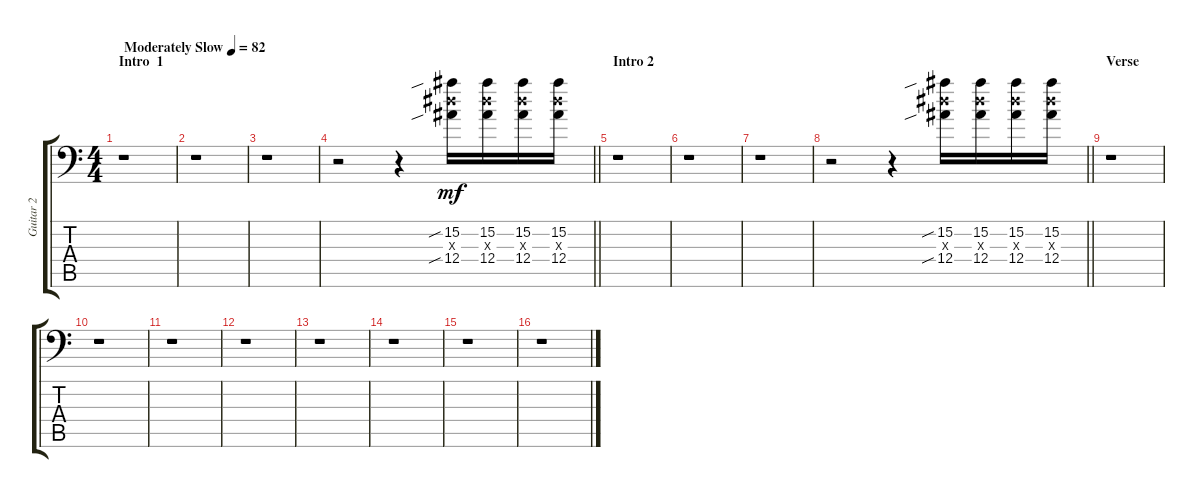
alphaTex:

\track ("Guitar 2" "Guitar 2") {instrument distortionguitar}
\staff {score tabs}
\tuning (C4 G3 Eb3 Bb2 F2 Bb1) {hide}
\ts (4 4)
\section ("" "Intro  1")
\tempo (82 "Moderately Slow")
\clef f4
\ks c
r.1{dy mf instrument distortionguitar} |
r.1 |
r.1 |
\barLineRight lightlight
r.2 r.4 (15.2{sib} 12.3{x} 12.4{sib}).16 (15.2 12.3{x} 12.4).16 (15.2 12.3{x} 12.4).16 (15.2 12.3{x} 12.4).16 |
\section ("" "Intro 2")
r.1 |
r.1 |
r.1 |
\barLineRight lightlight
r.2 r.4 (15.2{sib} 12.3{x} 12.4{sib}).16 (15.2 12.3{x} 12.4).16 (15.2 12.3{x} 12.4).16 (15.2 12.3{x} 12.4).16 |
\section ("" "Verse")
r.1 |
r.1 |
r.1 |
r.1 |
r.1 |
r.1 |
r.1 |
r.1
